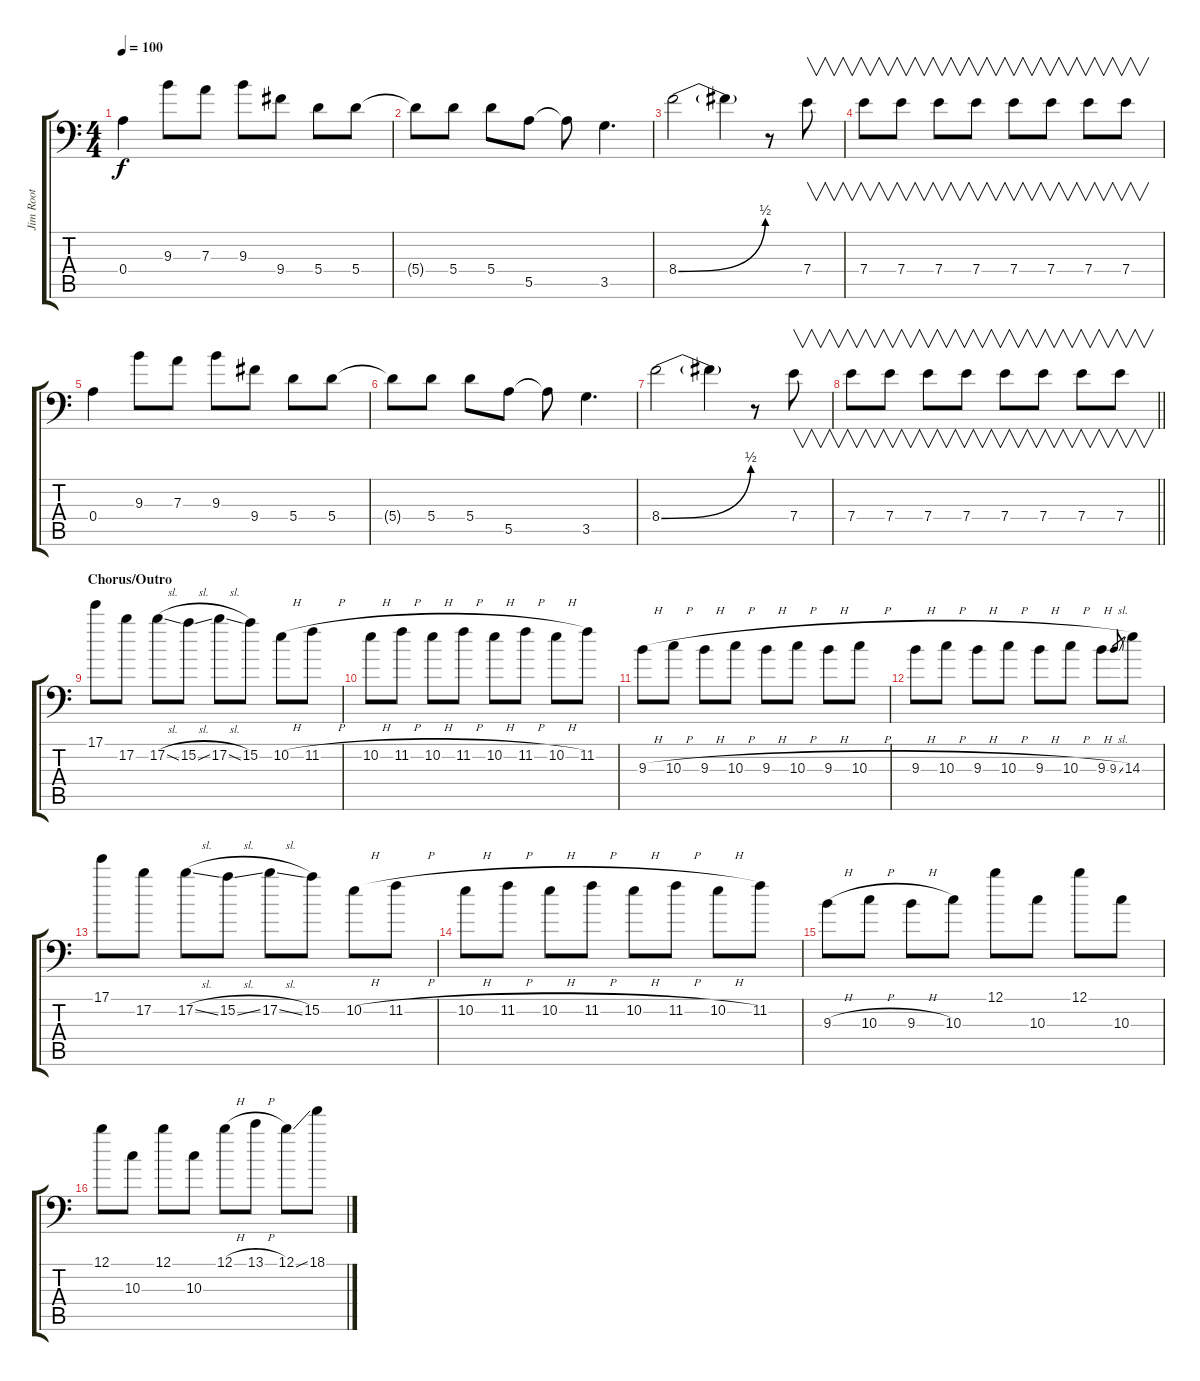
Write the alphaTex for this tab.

\track ("Jim Root" "Jim Root") {instrument distortionguitar}
\staff {score tabs}
\tuning (B3 Gb3 D3 A2 E2 A1) {hide}
\ts (4 4)
\tempo 100
\clef f4
\ks c
0.4.4{dy f} 9.3.8 7.3.8 9.3.8 9.4.8 5.4.8 5.4.8 |
5.4{t}.8 5.4.8 5.4.8 5.5.8 5.5{t}.8 3.5.4{d} |
8.4{be (bend 0 0 60 2)}.2 8.4{t}.4 r.8 7.4.8{v} |
7.4.8{v} 7.4.8{v} 7.4.8{v} 7.4.8{v} 7.4.8{v} 7.4.8{v} 7.4.8{v} 7.4.8{v} |
0.4.4 9.3.8 7.3.8 9.3.8 9.4.8 5.4.8 5.4.8 |
5.4{t}.8 5.4.8 5.4.8 5.5.8 5.5{t}.8 3.5.4{d} |
8.4{be (bend 0 0 60 2)}.2 8.4{t}.4 r.8 7.4.8{v} |
\barLineRight lightlight
7.4.8{v} 7.4.8{v} 7.4.8{v} 7.4.8{v} 7.4.8{v} 7.4.8{v} 7.4.8{v} 7.4.8{v} |
\section ("" "Chorus/Outro")
17.1.8 17.2.8 17.2{sl}.8 15.2{sl}.8 17.2{sl}.8 15.2.8 10.2{h}.8 11.2{h}.8 |
10.2{h}.8 11.2{h}.8 10.2{h}.8 11.2{h}.8 10.2{h}.8 11.2{h}.8 10.2{h}.8 11.2.8 |
9.3{h}.8 10.3{h}.8 9.3{h}.8 10.3{h}.8 9.3{h}.8 10.3{h}.8 9.3{h}.8 10.3{h}.8 |
9.3{h}.8 10.3{h}.8 9.3{h}.8 10.3{h}.8 9.3{h}.8 10.3{h}.8 9.3{h}.8 9.3{sl}.8{gr} 14.3.8 |
17.1.8 17.2.8 17.2{sl}.8 15.2{sl}.8 17.2{sl}.8 15.2.8 10.2{h}.8 11.2{h}.8 |
10.2{h}.8 11.2{h}.8 10.2{h}.8 11.2{h}.8 10.2{h}.8 11.2{h}.8 10.2{h}.8 11.2.8 |
9.3{h}.8 10.3{h}.8 9.3{h}.8 10.3.8 12.1.8 10.3.8 12.1.8 10.3.8 |
12.1.8 10.3.8 12.1.8 10.3.8 12.1{h}.8 13.1{h}.8 12.1{ss}.8 18.1.8
